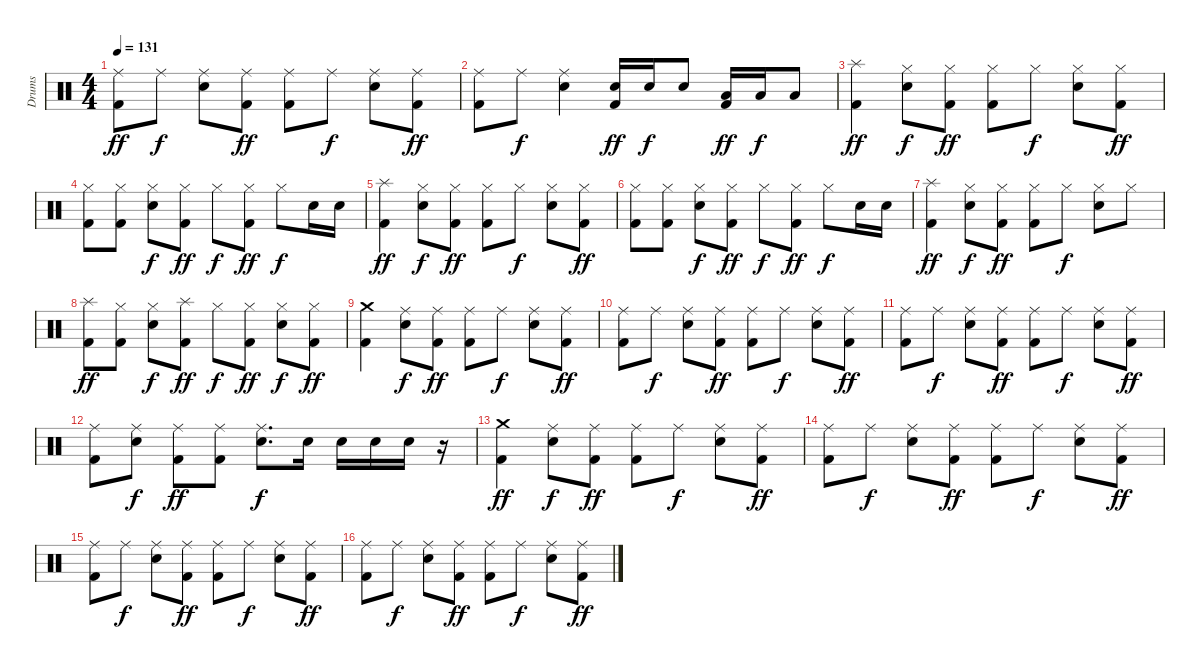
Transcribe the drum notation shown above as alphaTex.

\track ("Drums" "Drums") {instrument percussion}
\staff {score}
\articulation defaults
\ts (4 4)
\tempo 131
\clef neutral
\ks c
("Ride (middle)" "Kick (hit) 2").8{dy ff} "Ride (middle)".8{dy f} ("Ride (middle)" "Electric Snare (hit)").8 ("Ride (middle)" "Kick (hit) 2").8{dy ff} ("Ride (middle)" "Kick (hit) 2").8 "Ride (middle)".8{dy f} ("Ride (middle)" "Electric Snare (hit)").8 ("Ride (middle)" "Kick (hit) 2").8{dy ff} |
("Ride (middle)" "Kick (hit) 2").8 "Ride (middle)".8{dy f} ("Ride (middle)" "Electric Snare (hit)").4 ("Electric Snare (hit)" "Kick (hit) 2").16{dy ff} "Electric Snare (hit)".16{dy f} "Electric Snare (hit)".8 ("Low Tom (hit)" "Kick (hit) 2").16{dy ff} "Low Tom (hit)".16{dy f} "Low Tom (hit)".8 |
("Splash (hit)" "Kick (hit) 2").4{dy ff} ("Hi-Hat (closed)" "Electric Snare (hit)").8{dy f} ("Hi-Hat (closed)" "Kick (hit) 2").8{dy ff} ("Hi-Hat (closed)" "Kick (hit) 2").8 "Hi-Hat (closed)".8{dy f} ("Hi-Hat (closed)" "Electric Snare (hit)").8 ("Hi-Hat (closed)" "Kick (hit) 2").8{dy ff} |
("Hi-Hat (closed)" "Kick (hit) 2").8 ("Hi-Hat (closed)" "Kick (hit) 2").8 ("Hi-Hat (closed)" "Electric Snare (hit)").8{dy f} ("Hi-Hat (closed)" "Kick (hit) 2").8{dy ff} "Hi-Hat (closed)".8{dy f} ("Hi-Hat (closed)" "Kick (hit) 2").8{dy ff} "Hi-Hat (closed)".8{dy f} "Electric Snare (hit)".16 "Electric Snare (hit)".16 |
("Splash (hit)" "Kick (hit) 2").4{dy ff} ("Hi-Hat (closed)" "Electric Snare (hit)").8{dy f} ("Hi-Hat (closed)" "Kick (hit) 2").8{dy ff} ("Hi-Hat (closed)" "Kick (hit) 2").8 "Hi-Hat (closed)".8{dy f} ("Hi-Hat (closed)" "Electric Snare (hit)").8 ("Hi-Hat (closed)" "Kick (hit) 2").8{dy ff} |
("Hi-Hat (closed)" "Kick (hit) 2").8 ("Hi-Hat (closed)" "Kick (hit) 2").8 ("Hi-Hat (closed)" "Electric Snare (hit)").8{dy f} ("Hi-Hat (closed)" "Kick (hit) 2").8{dy ff} "Hi-Hat (closed)".8{dy f} ("Hi-Hat (closed)" "Kick (hit) 2").8{dy ff} "Hi-Hat (closed)".8{dy f} "Electric Snare (hit)".16 "Electric Snare (hit)".16 |
("Splash (hit)" "Kick (hit) 2").4{dy ff} ("Hi-Hat (closed)" "Electric Snare (hit)").8{dy f} ("Hi-Hat (closed)" "Kick (hit) 2").8{dy ff} ("Hi-Hat (closed)" "Kick (hit) 2").8 "Hi-Hat (closed)".8{dy f} ("Hi-Hat (closed)" "Electric Snare (hit)").8 "Hi-Hat (closed)".8 |
("Splash (hit)" "Kick (hit) 2").8{dy ff} ("Hi-Hat (closed)" "Kick (hit) 2").8 ("Hi-Hat (closed)" "Electric Snare (hit)").8{dy f} ("Splash (hit)" "Kick (hit) 2").8{dy ff} "Hi-Hat (closed)".8{dy f} ("Hi-Hat (closed)" "Kick (hit) 2").8{dy ff} ("Hi-Hat (closed)" "Electric Snare (hit)").8{dy f} ("Hi-Hat (closed)" "Kick (hit) 2").8{dy ff} |
("Crash medium (hit)" "Kick (hit) 2").4 ("Ride (middle)" "Electric Snare (hit)").8{dy f} ("Ride (middle)" "Kick (hit) 2").8{dy ff} ("Ride (middle)" "Kick (hit) 2").8 "Ride (middle)".8{dy f} ("Ride (middle)" "Electric Snare (hit)").8 ("Ride (middle)" "Kick (hit) 2").8{dy ff} |
("Ride (middle)" "Kick (hit) 2").8 "Ride (middle)".8{dy f} ("Ride (middle)" "Electric Snare (hit)").8 ("Ride (middle)" "Kick (hit) 2").8{dy ff} ("Ride (middle)" "Kick (hit) 2").8 "Ride (middle)".8{dy f} ("Ride (middle)" "Electric Snare (hit)").8 ("Ride (middle)" "Kick (hit) 2").8{dy ff} |
("Ride (middle)" "Kick (hit) 2").8 "Ride (middle)".8{dy f} ("Ride (middle)" "Electric Snare (hit)").8 ("Ride (middle)" "Kick (hit) 2").8{dy ff} ("Ride (middle)" "Kick (hit) 2").8 "Ride (middle)".8{dy f} ("Ride (middle)" "Electric Snare (hit)").8 ("Ride (middle)" "Kick (hit) 2").8{dy ff} |
("Ride (middle)" "Kick (hit) 2").8 ("Ride (middle)" "Electric Snare (hit)").8{dy f} ("Ride (middle)" "Kick (hit) 2").8{dy ff} ("Ride (middle)" "Kick (hit) 2").8 ("Ride (middle)" "Electric Snare (hit)").8{d dy f} "Electric Snare (hit)".16 "Electric Snare (hit)".16 "Electric Snare (hit)".16 "Electric Snare (hit)".16 r.16 |
("Crash medium (hit)" "Kick (hit) 2").4{dy ff} ("Ride (middle)" "Electric Snare (hit)").8{dy f} ("Ride (middle)" "Kick (hit) 2").8{dy ff} ("Ride (middle)" "Kick (hit) 2").8 "Ride (middle)".8{dy f} ("Ride (middle)" "Electric Snare (hit)").8 ("Ride (middle)" "Kick (hit) 2").8{dy ff} |
("Ride (middle)" "Kick (hit) 2").8 "Ride (middle)".8{dy f} ("Ride (middle)" "Electric Snare (hit)").8 ("Ride (middle)" "Kick (hit) 2").8{dy ff} ("Ride (middle)" "Kick (hit) 2").8 "Ride (middle)".8{dy f} ("Ride (middle)" "Electric Snare (hit)").8 ("Ride (middle)" "Kick (hit) 2").8{dy ff} |
("Ride (middle)" "Kick (hit) 2").8 "Ride (middle)".8{dy f} ("Ride (middle)" "Electric Snare (hit)").8 ("Ride (middle)" "Kick (hit) 2").8{dy ff} ("Ride (middle)" "Kick (hit) 2").8 "Ride (middle)".8{dy f} ("Ride (middle)" "Electric Snare (hit)").8 ("Ride (middle)" "Kick (hit) 2").8{dy ff} |
("Ride (middle)" "Kick (hit) 2").8 "Ride (middle)".8{dy f} ("Ride (middle)" "Electric Snare (hit)").8 ("Ride (middle)" "Kick (hit) 2").8{dy ff} ("Ride (middle)" "Kick (hit) 2").8 "Ride (middle)".8{dy f} ("Ride (middle)" "Electric Snare (hit)").8 ("Ride (middle)" "Kick (hit) 2").8{dy ff}
